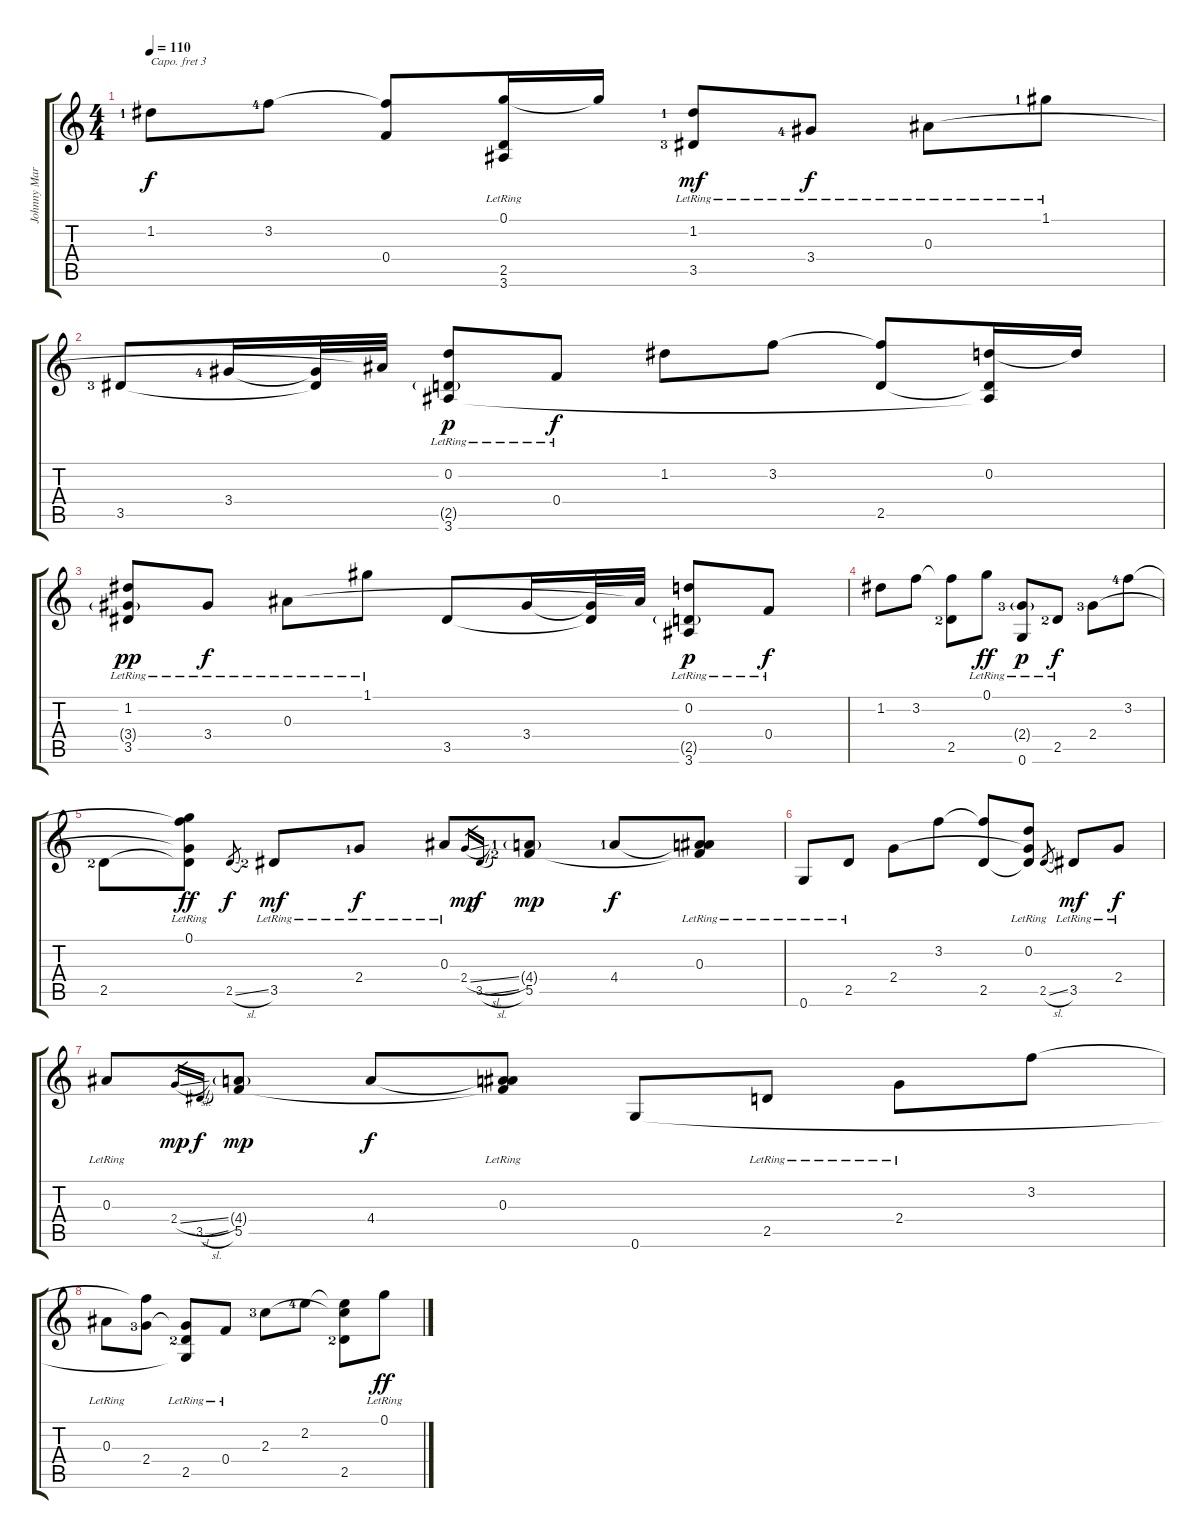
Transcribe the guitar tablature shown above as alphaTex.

\track ("Johnny Marr" "Johnny Mar") {instrument acousticguitarsteel}
\staff {score tabs}
\capo 3
\tuning (E4 B3 G3 D3 A2 E2) {hide}
\ts (4 4)
\tempo 110
\clef g2
\ks c
1.2{lf 2}.8{dy f} 3.2{lf 5}.8 (3.2{t} 0.4).8 (0.1{lr} 2.5{t} 3.6{t}).16 0.1{t}.16 (1.2{lr lf 2} 3.5{lr lf 4}).8{dy mf} 3.4{lr lf 5}.8{dy f} 0.3{lr}.8 1.1{lr lf 2}.8 |
3.5{lf 4}.8 3.4{lf 5}.16 (3.4{t} 3.5{t}).32 0.3{t}.32 (0.2{lr} 2.5{g lr} 3.6).8{dy p} 0.4{lr}.8{dy f} 1.2.8 3.2.8 (3.2{t} 2.5).8 (0.2 2.5{t} 3.6{t}).16 0.2{t}.16 |
(1.2{lr} 3.4{g} 3.5{lr}).8{dy pp} 3.4{lr}.8{dy f} 0.3{lr}.8 1.1{lr}.8 3.5.8 3.4.16 (3.4{t} 3.5{t}).32 0.3{t}.32 (0.2{lr} 2.5{g lr} 3.6{lr}).8{dy p} 0.4{lr}.8{dy f} |
1.2.8 3.2.8 (3.2{t} 2.5{lf 3}).8 0.1{lr}.8{dy ff} (2.4{g lr lf 4} 0.6{lr}).8{dy p} 2.5{lr lf 3}.8{dy f} 2.4{lf 4}.8 3.2{lf 5}.8 |
2.5{lf 3}.8 (0.1{lr} 3.2{t} 2.4{t} 2.5{t}).8{dy ff} 2.5{sl}.8{gr dy f} 3.5{lr lf 3}.8{dy mf} 2.4{lr lf 2}.8{dy f} 0.3{lr}.8 2.4{sl}.16{gr dy mp} 3.5{sl}.16{gr dy f} (4.4{g lf 2} 5.5{lf 3}).8{dy mp} 4.4{lf 2}.8{dy f} (0.3{lr} 4.4{t} 5.5{t}).8 |
0.6{lr}.8 2.5{lr}.8 2.4.8 3.2.8 (3.2{t} 2.5).8 (0.2{lr} 2.4{t} 2.5{t}).8 2.5{sl}.8{gr} 3.5{lr}.8{dy mf} 2.4{lr}.8{dy f} |
0.3{lr}.8 2.4{sl}.16{gr dy mp} 3.5{sl}.16{gr dy f} (4.4{g} 5.5).8{dy mp} 4.4.8{dy f} (0.3{lr} 4.4{t} 5.5{t}).8 0.6.8 2.5{lr}.8 2.4{lr}.8 3.2.8 |
0.3{lr}.8 (3.2{t} 2.4{lf 4}).8 (2.4{t} 2.5{lr lf 3} 0.6{t}).8 0.4{lr}.8 2.3{lf 4}.8 2.2{lf 5}.8 (2.2{t} 2.3{t} 2.5{lf 3}).8 0.1{lr}.8{dy ff}
